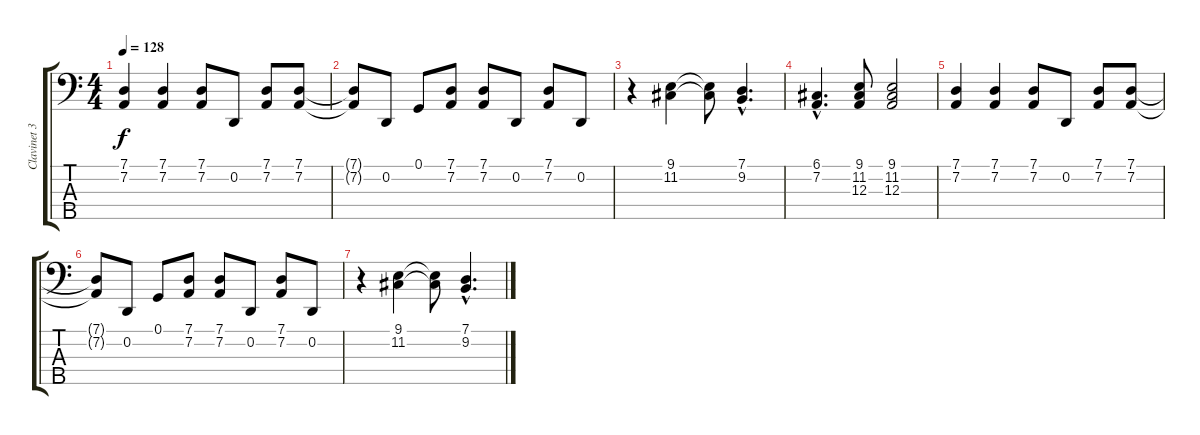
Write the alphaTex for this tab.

\track ("Clavinet 3" "Clavinet 3") {instrument clavinet}
\staff {score tabs}
\tuning (G2 D2 A1 E1 B0) {hide}
\ts (4 4)
\tempo 128
\clef f4
\ks c
(7.1 7.2).4{dy f} (7.1 7.2).4 (7.1 7.2).8 0.2.8 (7.1 7.2).8 (7.1 7.2).8 |
(7.1{t} 7.2{t}).8 0.2.8 0.1.8 (7.1 7.2).8 (7.1 7.2).8 0.2.8 (7.1 7.2).8 0.2.8 |
r.4 (9.1 11.2).4 (9.1{t} 11.2{t}).8 (7.1{hac} 9.2{hac}).4{d} |
(6.1{hac} 7.2{hac}).4{d} (9.1 11.2 12.3).8 (9.1 11.2 12.3).2 |
(7.1 7.2).4 (7.1 7.2).4 (7.1 7.2).8 0.2.8 (7.1 7.2).8 (7.1 7.2).8 |
(7.1{t} 7.2{t}).8 0.2.8 0.1.8 (7.1 7.2).8 (7.1 7.2).8 0.2.8 (7.1 7.2).8 0.2.8 |
r.4 (9.1 11.2).4 (9.1{t} 11.2{t}).8 (7.1{hac} 9.2{hac}).4{d}
